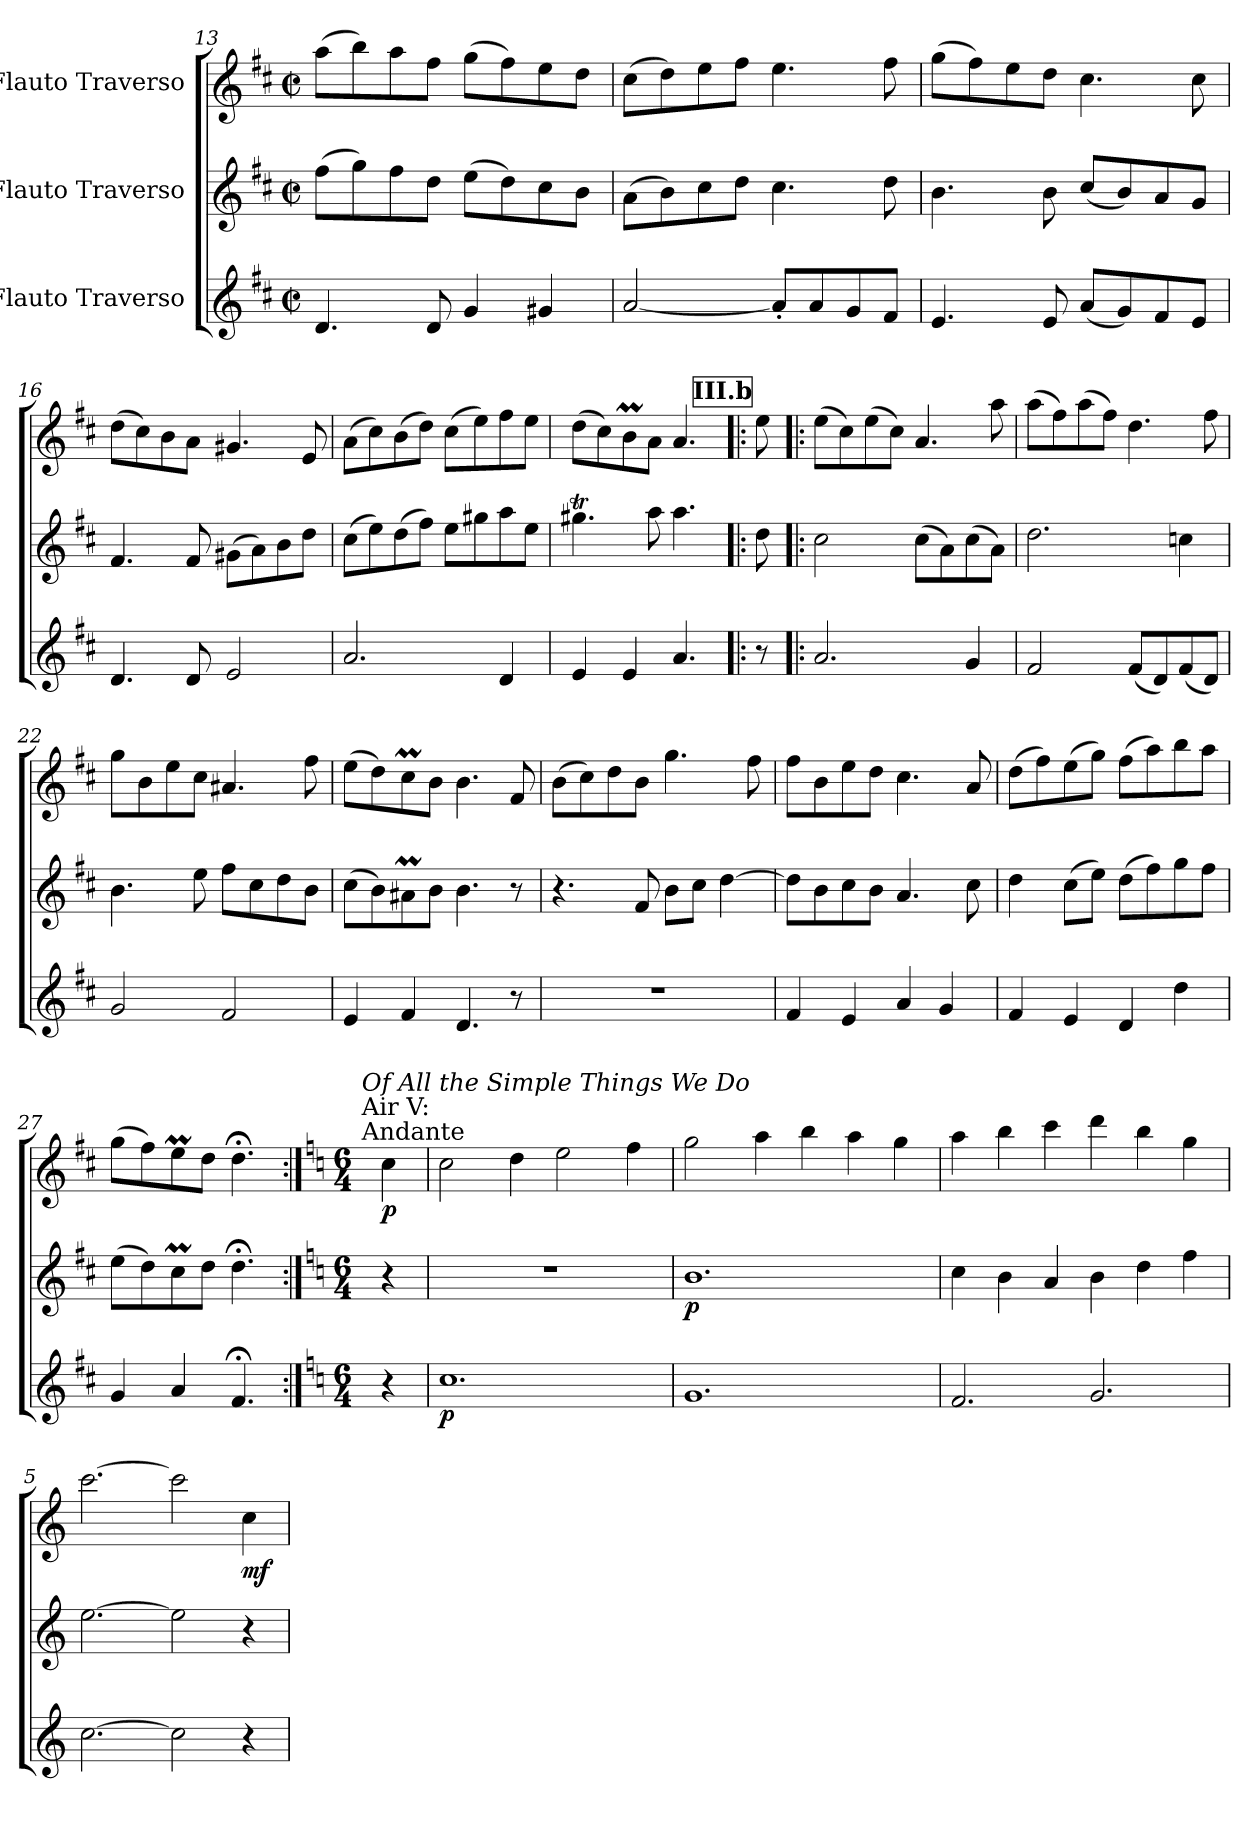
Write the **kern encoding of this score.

**kern	**dynam	**kern	**dynam	**kern	**dynam
*part3	*part3	*part2	*part2	*part1	*part1
*staff3	*staff3	*staff2	*staff2	*staff1	*staff1
*I"Flauto Traverso	*	*I"Flauto Traverso	*	*I"Flauto Traverso	*
*clefG2	*	*clefG2	*	*clefG2	*
*k[f#c#]	*	*k[f#c#]	*	*k[f#c#]	*
*M2/2	*	*M2/2	*	*M2/2	*
*met(c|)	*	*met(c|)	*	*met(c|)	*
=13	=13	=13	=13	=13	=13
4.d/	.	(>8ff#\L	.	(>8aa\L	.
.	.	8gg\)	.	8bb\)	.
.	.	8ff#\	.	8aa\	.
8d/	.	8dd\J	.	8ff#\J	.
4g/	.	(>8ee\L	.	(>8gg\L	.
.	.	8dd\)	.	8ff#\)	.
4g#X/	.	8cc#\	.	8ee\	.
.	.	8b\J	.	8dd\J	.
=14	=14	=14	=14	=14	=14
[2a/	.	(>8a\L	.	(>8cc#\L	.
.	.	8b\)	.	8dd\)	.
.	.	8cc#\	.	8ee\	.
.	.	8dd\J	.	8ff#\J	.
8a'/L]	.	4.cc#\	.	4.ee\	.
8a/	.	.	.	.	.
8g/	.	.	.	.	.
8f#/J	.	8dd\	.	8ff#\	.
=15	=15	=15	=15	=15	=15
4.e/	.	4.b\	.	(>8gg\L	.
.	.	.	.	8ff#\)	.
.	.	.	.	8ee\	.
8e/	.	8b\	.	8dd\J	.
(<8a/L	.	(<8cc#/L	.	4.cc#\	.
8g/)	.	8b/)	.	.	.
8f#/	.	8a/	.	.	.
8e/J	.	8g/J	.	8cc#\	.
=16	=16	=16	=16	=16	=16
4.d/	.	4.f#/	.	(>8dd\L	.
.	.	.	.	8cc#\)	.
.	.	.	.	8b\	.
8d/	.	8f#/	.	8a\J	.
2e/	.	(>8g#X\L	.	4.g#X/	.
.	.	8a\)	.	.	.
.	.	8b\	.	.	.
.	.	8dd\J	.	8e/	.
=17	=17	=17	=17	=17	=17
2.a/	.	(>8cc#\L	.	(>8a\L	.
.	.	8ee\)	.	8cc#\)	.
.	.	(>8dd\	.	(>8b\	.
.	.	8ff#\J)	.	8dd\J)	.
.	.	8ee\L	.	(>8cc#\L	.
.	.	8gg#X\	.	8ee\)	.
4d/	.	8aa\	.	8ff#\	.
.	.	8ee\J	.	8ee\J	.
=18	=18	=18	=18	=18	=18
4e/	.	4.gg#Xt\	.	(>8dd\L	.
.	.	.	.	8cc#\)	.
4e/	.	.	.	8bM\	.
.	.	8aa\	.	8a\J	.
4.a/	.	4.aa\	.	4.a/	.
!!LO:LB:g=z
!!LO:REH:place=s1:a:fs=12:t=III.b
=19|!:	=19|!:	=19|!:	=19|!:	=19|!:	=19|!:
!	!LO:DY:b	!	!	!	!
!	!LO:DY:n=1:b	!	!	!	!
!	!LO:DY:n=2:b	!	!	!	!
!	!LO:DY:n=3:b	!	!LO:DY:b	!	!
!	!	!	!LO:DY:n=1:b	!	!
!	!	!	!LO:DY:n=2:b	!	!
!	!	!	!LO:DY:n=3:b	!	!LO:DY:b
!	!	!	!	!	!LO:DY:n=1:b
!	!	!	!	!	!LO:DY:n=2:b
!	!	!	!	!	!LO:DY:n=3:b
8r	mp other-dynamics f other-dynamics	8dd\	mp other-dynamics f other-dynamics	8ee\	mp other-dynamics f other-dynamics
=20	=20	=20	=20	=20	=20
2.a/	.	2cc#\	.	(>8ee\L	.
.	.	.	.	8cc#\)	.
.	.	.	.	(>8ee\	.
.	.	.	.	8cc#\J)	.
.	.	(>8cc#\L	.	4.a/	.
.	.	8a\)	.	.	.
4g/	.	(>8cc#\	.	.	.
.	.	8a\J)	.	8aa\	.
=21	=21	=21	=21	=21	=21
2f#/	.	2.dd\	.	(>8aa\L	.
.	.	.	.	8ff#\)	.
.	.	.	.	(>8aa\	.
.	.	.	.	8ff#\J)	.
(<8f#/L	.	.	.	4.dd\	.
8d/)	.	.	.	.	.
(<8f#/	.	4ccn\	.	.	.
8d/J)	.	.	.	8ff#\	.
=22	=22	=22	=22	=22	=22
2g/	.	4.b\	.	8gg\L	.
.	.	.	.	8b\	.
.	.	.	.	8ee\	.
.	.	8ee\	.	8cc#\J	.
2f#/	.	8ff#\L	.	4.a#X/	.
.	.	8cc#\	.	.	.
.	.	8dd\	.	.	.
.	.	8b\J	.	8ff#\	.
=23	=23	=23	=23	=23	=23
4e/	.	(>8cc#\L	.	(>8ee\L	.
.	.	8b\)	.	8dd\)	.
4f#/	.	8a#Xm\	.	8cc#m\	.
.	.	8b\J	.	8b\J	.
4.d/	.	4.b\	.	4.b\	.
8r	.	8r	.	8f#/	.
=24	=24	=24	=24	=24	=24
1r	.	4.r	.	(>8b\L	.
.	.	.	.	8cc#\)	.
.	.	.	.	8dd\	.
.	.	8f#/	.	8b\J	.
.	.	8b\L	.	4.gg\	.
.	.	8cc#\J	.	.	.
.	.	[4dd\	.	.	.
.	.	.	.	8ff#\	.
=25	=25	=25	=25	=25	=25
4f#/	.	8dd\L]	.	8ff#\L	.
.	.	8b\	.	8b\	.
4e/	.	8cc#\	.	8ee\	.
.	.	8b\J	.	8dd\J	.
4a/	.	4.a/	.	4.cc#\	.
4g/	.	.	.	.	.
.	.	8cc#\	.	8a/	.
=26	=26	=26	=26	=26	=26
4f#/	.	4dd\	.	(>8dd\L	.
.	.	.	.	8ff#\)	.
4e/	.	(>8cc#\L	.	(>8ee\	.
.	.	8ee\J)	.	8gg\J)	.
4d/	.	(>8dd\L	.	(>8ff#\L	.
.	.	8ff#\)	.	8aa\)	.
4dd\	.	8gg\	.	8bb\	.
.	.	8ff#\J	.	8aa\J	.
=27	=27	=27	=27	=27	=27
4g/	.	(>8ee\L	.	(>8gg\L	.
.	.	8dd\)	.	8ff#\)	.
4a/	.	8cc#m\	.	8eeM\	.
.	.	8dd\J	.	8dd\J	.
4.f#;</	.	4.dd;<\	.	4.dd;<\	.
!!LO:PB:g=z
=1:|!	=1:|!	=1:|!	=1:|!	=1:|!	=1:|!
!!LO:REH:place=s1:a:fs=12:t=IV.a
*k[]	*	*k[]	*	*k[]	*
*M6/4	*	*M6/4	*	*M6/4	*
*	*	*	*	*MM240	*
!	!	!	!	!LO:TX:a:t=Andante	!
!	!	!	!	!LO:TX:t=Air V&colon;	!
!	!	!	!	!LO:TX:i:t=Of All the Simple Things We Do	!
16ryy	.	16ryy	.	16ryy	.
!	!	!	!	!	!LO:DY:b
4r	.	4r	.	4cc\	p
=2	=2	=2	=2	=2	=2
!	!LO:DY:b	!	!	!	!
1.cc	p	1.r	.	2cc\	.
.	.	.	.	4dd\	.
.	.	.	.	2ee\	.
.	.	.	.	4ff\	.
=3	=3	=3	=3	=3	=3
!	!	!	!LO:DY:b	!	!
1.g	.	1.b	p	2gg\	.
.	.	.	.	4aa\	.
.	.	.	.	4bb\	.
.	.	.	.	4aa\	.
.	.	.	.	4gg\	.
=4	=4	=4	=4	=4	=4
2.f/	.	4cc\	.	4aa\	.
.	.	4b\	.	4bb\	.
.	.	4a/	.	4ccc\	.
2.g/	.	4b\	.	4ddd\	.
.	.	4dd\	.	4bb\	.
.	.	4ff\	.	4gg\	.
=5	=5	=5	=5	=5	=5
[2.cc\	.	[2.ee\	.	[2.ccc\	.
2cc\]	.	2ee\]	.	2ccc\]	.
!	!	!	!	!	!LO:DY:b
4r	.	4r	.	4cc\	mf
=	=	=	=	=	=
*-	*-	*-	*-	*-	*-
